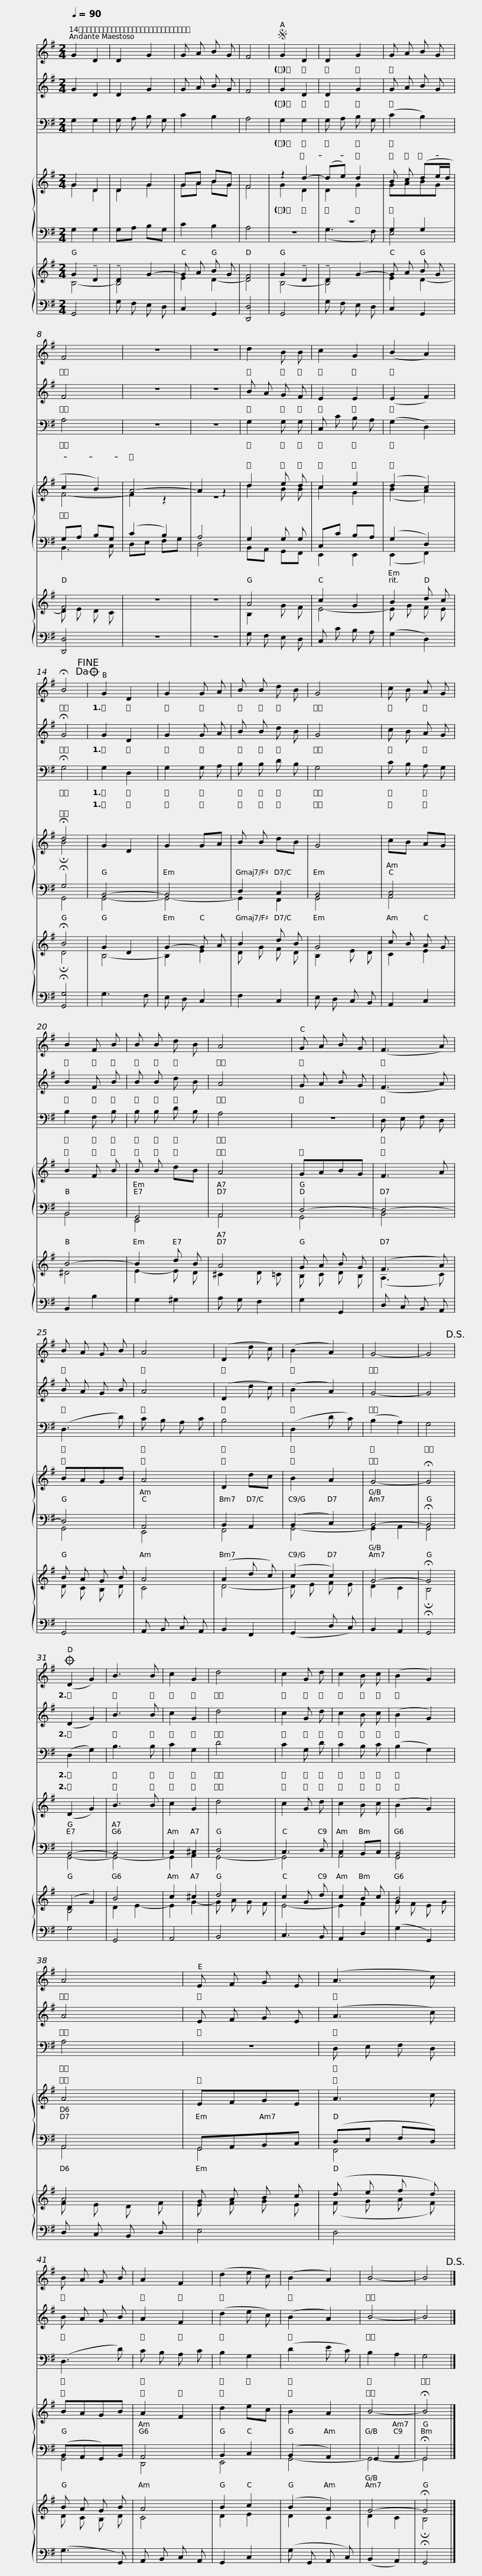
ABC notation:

X:1
%%score 1 2 3 { ( 4 5 ) | ( 6 7 ) } { ( 8 9 ) | 10 }
L:1/8
Q:1/4=90
M:2/4
I:linebreak $
K:G
V:1 treble
V:2 treble
V:3 bass
V:4 treble
V:5 treble
V:6 bass
V:7 bass
V:8 treble
V:9 treble
V:10 bass
V:1
 G2 D2 | D2 G2 | G A B G | F4 |$S G2 D2 | %5
 D2 G2 | G A B G | F4 | z4 | z4 | %10
 d2 B B | c2 G2 | (B2 A2) | !fermata!B4!dacoda!!fine! |$ G2 D2 | %15
 G2 G A | B B d B | G4 | c B A G | B2 F B | %20
 B B d B | A4 |$ G A B G | (F3 A) | B A G B | %25
 A4 | (D2 d c) | (B2 A2) | G4- | G4!D.S.! |$ %30
O (D2 G2) | B3 B | c2 G2 | d4 | c2 G d | %35
 c2 B c | (B2 G2) | A4 |$ E F G E | (A3 c) | %40
 B A G B | A2 F2 | (d2 e c) | (B2 A2) | B4- | %45
 B4!D.S.! |] %46
V:2
 G2 D2 | D2 G2 | G A B G | F4 |$ G2 D2 | %5
 D2 G2 | G A B G | F4 | z4 | z4 | %10
 B A G F | E2 E2 | (E2 F2) | !fermata!G4 |$ G2 D2 | %15
 G2 G A | B B d B | G4 | c B A G | B2 F B | %20
 B B d B | A4 |$ G A B G | (F3 A) | B A G B | %25
 A4 | (D2 d c) | (B2 A2) | G4- | G4 |$ %30
 (D2 G2) | B3 B | c2 G2 | d4 | c2 G d | %35
 c2 B c | (B2 G2) | A4 |$ E F G E | (A3 c) | %40
 B A G B | A2 F2 | (d2 e c) | (B2 A2) | B4- | %45
 B4 |] %46
V:3
 G,2 G,2 | G, A, B, G, | C2 B,2 | A,4 |$ G,2 G,2 | %5
 G, A, B, G, | (C2 B,2) | A,4 | z4 | z4 | %10
 G,2 G, G, | C, C B, A, | (G,2 D,2) | !fermata!G,4 |$ G,2 D,2 | %15
 G,2 G, A, | B, B, D B, | G,4 | C B, A, G, | B,2 F, B, | %20
 B, B, D B, | A,4 |$ z4 | D, E, F, D, | (D,3 D) | %25
 C B, A, C | B,4 | (D,2 D C) | (B,2 A,2) | G,4 |$ %30
 (D,2 G,2) | B,3 B, | C2 G,2 | D4 | C2 G, D | %35
 C2 B, C | (B,2 G,2) | A,4 |$ z4 | D, E, F, D, | %40
 (D,3 D) | C B, A, C | B,2 G,2 | (D2 E C) | B,2 A,2 | %45
 G,4 |] %46
V:4
 G2 D2 | D2 G2 | GA BG | F4 |$ z2 d2- | %5
 (de) d2 | B c (de/d/ | c2 B2) | A4- | A2 z2 | %10
 d2 e d | c2 e2 | (d2 c2) | !fermata!d4 |$ G2 D2 | %15
 G2 GA | B B dB | G4 | cB AG | B2 F B | %20
 B B dB | A4 |$ GABG | F3 A | BAGB | %25
 A4 | D2 dc | B2 A2 | G4- | !fermata!G4 |$ %30
 (D2 G2) | B3 B | c2 G2 | d4 | c2 G d | %35
 c2 B c | (B2 G2) | A4 |$ EFGE | A3 c | %40
 BAGB | A2 F2 | d2 ec | B2 A2 | B4- | %45
 !fermata!B4 |] %46
V:5
 G2 D2 | D2 G2 | GA BG | F4 |$ G2 D2 | %5
 D2 G2 | GABG | F4- | F2 z2 | z4 | %10
 d2 B B | c2 G2 | (B2 A2) | !fermata!B4 |$ x4 | %15
 x4 | x4 | x4 | x4 | x4 | %20
 x4 | x4 |$ x4 | x4 | x4 | %25
 x4 | x4 | x4 | x4 | x4 |$ %30
 x4 | x4 | x4 | x4 | x4 | %35
 x4 | x4 | x4 |$ x4 | x4 | %40
 x4 | x4 | x4 | x4 | x4 | %45
 x4 |] %46
V:6
 G,2 G,2 | G,A, B,G, | C2 B,2 | A,4 |$ z4 | %5
 z4 | G,2 G,2 | G,A, B,G, | (C2 B,2) | A,4 | %10
 G,2 G, G, | C,C B,A, | (G,2 D,2) | !fermata!G,4 |$ B,,4- | %15
 B,,4 | D,2 C,2 | B,,4 | C,4 | B,,4 | %20
 G,,4 | A,,4 |$ D,4- | D,4- | D,4 | %25
 A,,4 | B,,2 A,,2 | (B,,2 C,2) | B,,4- | !fermata!B,,4 |$ %30
 B,,4- | B,,4 | C,2 ^C,2 | D,4 | C,3 D, | %35
 C,2 B,,C, | B,,4 | A,,4 |$ G,,A,,B,,C, | (D,E, F,D,) | %40
 (B,,A,,G,,)B,, | A,,4 | B,,2 C,2 | (B,,2 A,,2) | G,,2 A,,2 | %45
 !fermata!G,,4 |] %46
V:7
 x4 | x4 | x4 | x4 |$ x4 | %5
 (G,3 F,) | E,4 | B,,3 C, | D,E, F,G, | D,4 | %10
 B,,A,, G,,F,, | E,,2 E,,2 | (E,,2 F,,2) | G,,4 |$ G,,4- | %15
 G,,4- | G,,2 F,,2 | G,,4 | A,,4 | B,,4 | %20
 E,,4 | A,,4 |$ G,,4 | B,,4 | G,,4 | %25
 E,,4 | F,,4 | G,,4- | G,,2 A,,2 | G,,4 |$ %30
 G,,4- | G,,4- | G,,2 A,,2 | G,,4- | G,,4 | %35
 A,,4 | G,,4 | A,,4 |$ G,,4 | F,,4 | %40
 G,,4 | D,,4 | E,,4 | G,,4- | G,,4- | %45
 G,,4 |] %46
V:8
 G2 !tenuto!D2 | !tenuto!D2 G2- | G A B G | F4 |$ G2 !tenuto!D2 | %5
 !tenuto!D2 G2- | G A B G | F4 | z4 | z4 | %10
 A4 | c2 G2 | B2 d c | !fermata!B4 |$ G2 D2 | %15
 G2- G A | B2 d B | G4 | c B A G | B4- | %20
 B2 d B | A4 |$ G A B G | (F3 A) | B A G B | %25
 A4 | (A2 d c) | (c2 c2) | G4- | !fermata!G4 |$ %30
 (D2 G2) | B4 | c2 ^c2 | d4 | c2 G d | %35
 c2 B c | B4 | A4 |$ G A B c | (d e f d) | %40
 B A G B | A4 | B2 c2 | (B2 A2) | G4- | %45
 !fermata!G4 |] %46
V:9
 B,4- | B,4 | E2 D2- | D4 |$ B,4- | %5
 B,4 | E2 D2- | D E D C | x4 | x4 | %10
 B,2 G F | E4- | E G F E | !fermata!D4 |$ B,4- | %15
 B,2 E2 | D G F D | B,2 E D | C2 E2 | ^D4 | %20
 E2- E D | ^C2 D =C |$ B, C D B, | (A,3 C) | D C B, D | %25
 C4 | D4- | D E F E | D2 C2 | !fermata!B,4 |$ %30
 B,4 | D2 E2- | E2 G2- | G A G F | E4- | %35
 E2 F2 | G F E G | F E D F |$ E F G E | (F G A F) | %40
 D C B, D | C4 | D2 E2 | D2 C2 | D2 C2 | %45
 !fermata!B,4 |] %46
V:10
 G,,4 | G, F, E, D, | C,2 G,,2 | [D,,D,]4 |$ G,,4 | %5
 G, F, E, D, | C,2 G,,2 | [D,,D,]4 | z4 | z4 | %10
 G, F, E, D, | C, C B, A, | (G,2 D,2) | !fermata![G,,G,]4 |$ G,3 F, | %15
 E, D, C,2 | F,2 C,2 | E, D, C, B,, | A,,2 C,2 | B,,2 B,2 | %20
 G,2 ^G,2 | A, G, F,2 |$ G,2 G,,2 | D, C, B,, A,, | G,,4 | %25
 A,, B,, C, A,, | B,,2 F,,2 | (G,,2 D, C,) | B,,2 A,,2 | !fermata!G,,4 |$ %30
 G,4 | G,,4 | A,,4 | B,,4 | C,3 B,, | %35
 A,,2 D,2 | (G,2 G,,2) | D, C, B,, D, |$ E,4 | D,4 | %40
 (G,3 G,,) | A,, B,, C, A,, | G,,2 C,2 | (G, G,, A,, C,) | (B,,2 A,,2) | %45
 !fermata!G,,4 |] %46
